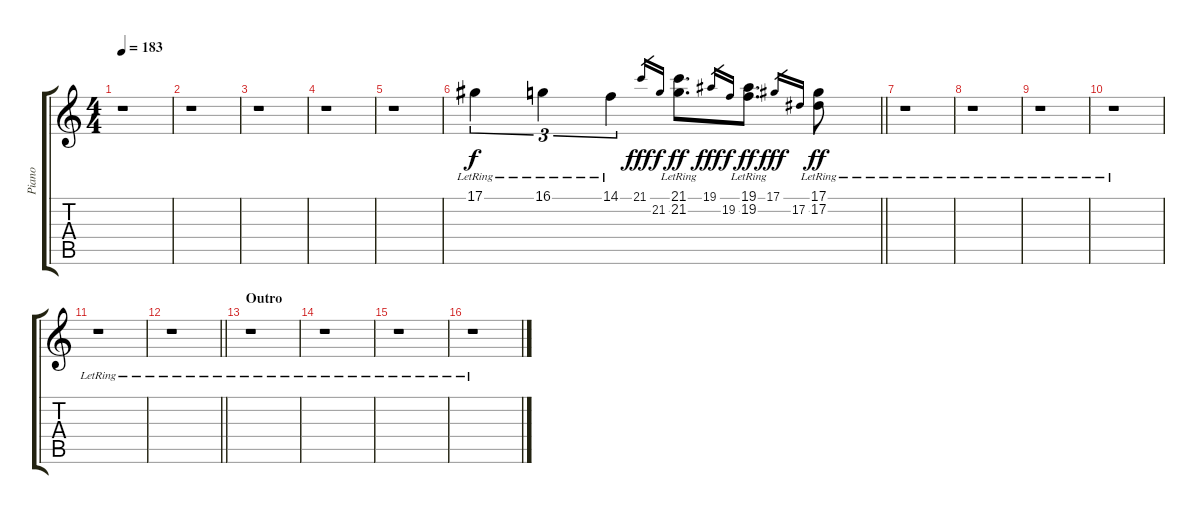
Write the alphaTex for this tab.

\track ("Piano" "Piano") {instrument electricgrandpiano}
\staff {score tabs}
\tuning (Eb4 Bb3 Gb3 Db3 Ab2 Eb2) {hide}
\ts (4 4)
\tempo 183
\clef g2
\ks c
r.1{dy f} |
r.1 |
r.1 |
r.1 |
r.1 |
\barLineRight lightlight
17.1{lr}.4{tu (3 2)} 16.1{lr}.4{tu (3 2)} 14.1{lr}.4{tu (3 2)} 21.1.16{gr dy fff} 21.2.16{gr dy f} (21.1{lr} 21.2{lr}).8{d dy ff} 19.1.16{gr dy fff} 19.2.16{gr dy f} (19.1{lr} 19.2{lr}).8{d dy ff} 17.1.16{gr dy fff} 17.2.16{gr} (17.1{lr} 17.2{lr}).8{dy ff} |
r.1 |
r.1 |
r.1 |
r.1 |
r.1 |
\barLineRight lightlight
r.1 |
\section ("" "Outro")
r.1 |
r.1 |
r.1 |
r.1
